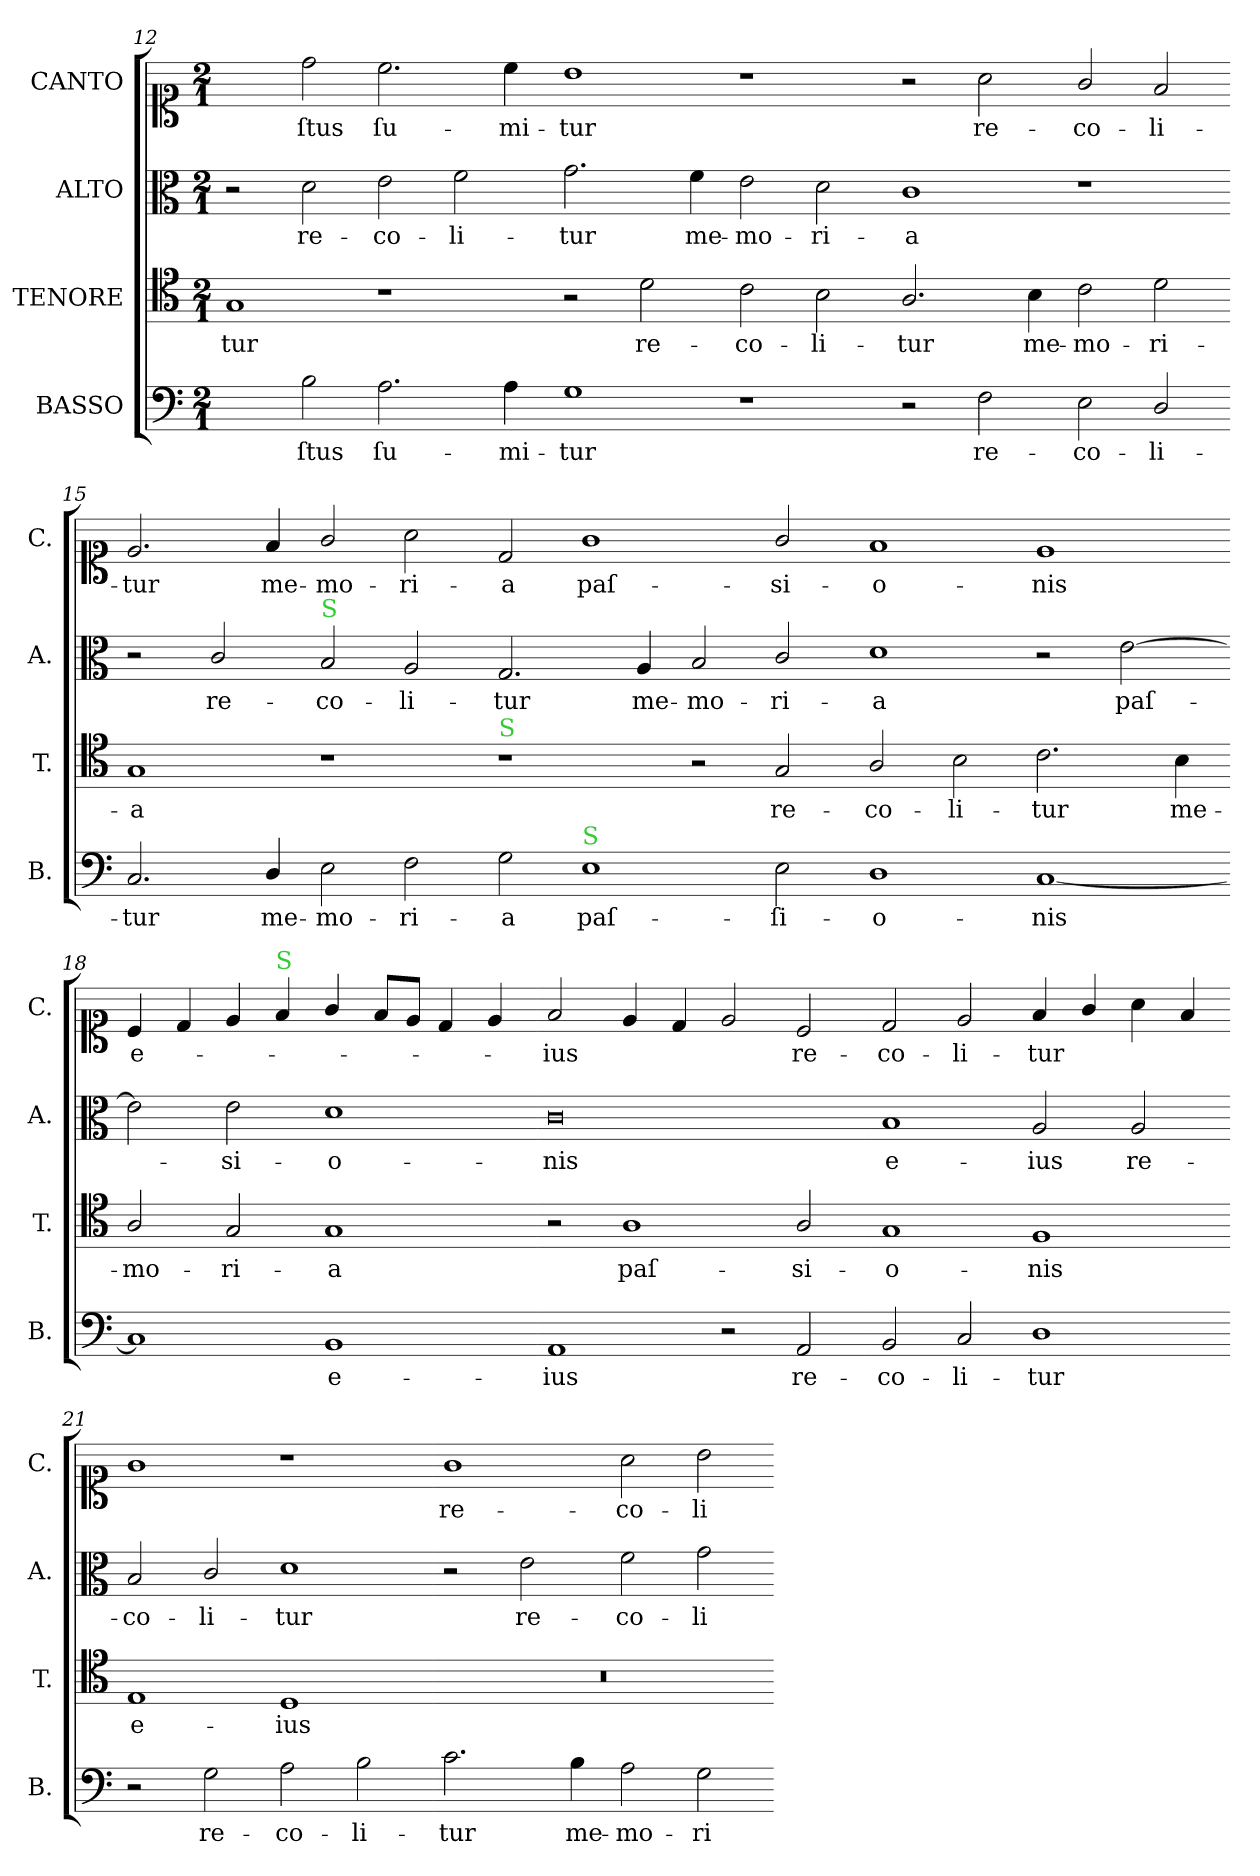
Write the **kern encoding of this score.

**kern	**text	**kern	**text	**kern	**text	**kern	**text
*part4	*part4	*part3	*part3	*part2	*part2	*part1	*part1
*staff4	*staff4	*staff3	*staff3	*staff2	*staff2	*staff1	*staff1
*I"BASSO	*	*I"TENORE	*	*I"ALTO	*	*I"CANTO	*
*I'B.	*	*I'T.	*	*I'A.	*	*I'C.	*
*clefF4	*	*clefC4	*	*clefC3	*	*clefC1	*
*k[]	*	*k[]	*	*k[]	*	*k[]	*
*C:	*	*C:	*	*C:	*	*C:	*
*M2/1	*	*M2/1	*	*M2/1	*	*M2/1	*
=12	=12	=12	=12	=12	=12	=12	=12
2ryy	.	1G	-tur	2r	.	2ryy	.
!	!	!	!	!	!	!	!LO:LY:i
2B\	-ſtus	.	.	2d\	re-	2dd\	-ſtus
!	!	!	!	!	!	!	!LO:LY:i
2.A\	ſu-	1r	.	2e\	-co-	2.cc\	ſu-
.	.	.	.	2f\	-li-	.	.
!	!	!	!	!	!	!	!LO:LY:i
4A\	-mi-	.	.	.	.	4cc\	-mi-
=13-	=13-	=13-	=13-	=13-	=13-	=13-	=13-
!	!	!	!	!	!	!	!LO:LY:i
1G	-tur	2r	.	2.g\	-tur	1b	-tur
.	.	2d\	re-	.	.	.	.
.	.	.	.	4f\	me-	.	.
1r	.	2c\	-co-	2e\	-mo-	1r	.
.	.	2B\	-li-	2d\	-ri-	.	.
=14-	=14-	=14-	=14-	=14-	=14-	=14-	=14-
2r	.	2.A/	-tur	1c	-a	2r	.
2F\	re-	.	.	.	.	2a\	re-
.	.	4B\	me-	.	.	.	.
2E\	-co-	2c\	-mo-	1r	.	2g/	-co-
2D/	-li-	2d\	-ri-	.	.	2f/	-li-
=15-	=15-	=15-	=15-	=15-	=15-	=15-	=15-
2.C/	-tur	1G	-a	2r	.	2.e/	-tur
!	!	!	!	!	!LO:LY:i	!	!
.	.	.	.	2c/	re-	.	.
4D/	me-	.	.	.	.	4f/	me-
!	!	!	!	!LO:TX:a:color=limegreen:t=S	!	!	!
!	!	!	!	!	!LO:LY:i	!	!
2E\	-mo-	1r	.	2B/	-co-	2g/	-mo-
!	!	!	!	!	!LO:LY:i	!	!
2F\	-ri-	.	.	2A/	-li-	2a\	-ri-
=16-	=16-	=16-	=16-	=16-	=16-	=16-	=16-
!	!	!LO:TX:a:color=limegreen:t=S	!	!	!	!	!
!	!	!	!	!	!LO:LY:i	!	!
2G\	-a	1r	.	2.G/	-tur	2d/	-a
!LO:TX:a:color=limegreen:t=S	!	!	!	!	!	!	!
1E	paſ-	.	.	.	.	1g	paſ-
!	!	!	!	!	!LO:LY:i	!	!
.	.	.	.	4A/	me-	.	.
!	!	!	!	!	!LO:LY:i	!	!
.	.	2r	.	2B/	-mo-	.	.
!	!	!	!LO:LY:i	!	!LO:LY:i	!	!
2E\	-ſi-	2G/	re-	2c/	-ri-	2g/	-si-
=17-	=17-	=17-	=17-	=17-	=17-	=17-	=17-
!	!	!	!LO:LY:i	!	!LO:LY:i	!	!
1D	-o-	2A/	-co-	1d	-a	1f	-o-
!	!	!	!LO:LY:i	!	!	!	!
.	.	2B\	-li-	.	.	.	.
!	!	!	!LO:LY:i	!	!	!	!
[1C	-nis	2.c\	-tur	2r	.	1e	-nis
.	.	.	.	[2e\	paſ-	.	.
!	!	!	!LO:LY:i	!	!	!	!
.	.	4B\	me-	.	.	.	.
=18-	=18-	=18-	=18-	=18-	=18-	=18-	=18-
!	!	!	!LO:LY:i	!	!	!	!
1C]	.	2A/	-mo-	2e\]	.	4c/	e-
.	.	.	.	.	.	4d/	.
!	!	!	!LO:LY:i	!	!	!	!
.	.	2G/	-ri-	2e\	-si-	4e/	.
!	!	!	!	!	!	!LO:TX:a:color=limegreen:t=S	!
.	.	.	.	.	.	4f/	.
!	!	!	!LO:LY:i	!	!	!	!
1BB	e-	1G	-a	1d	-o-	4g/	.
.	.	.	.	.	.	8f/L	.
.	.	.	.	.	.	8e/J	.
.	.	.	.	.	.	4d/	.
.	.	.	.	.	.	4e/	.
=19-	=19-	=19-	=19-	=19-	=19-	=19-	=19-
1AA	-ius	2r	.	0c	-nis	2f/	-ius
.	.	1A	paſ-	.	.	4e/	.
.	.	.	.	.	.	4d/	.
2r	.	.	.	.	.	2e/	.
2AA/	re-	2A/	-si-	.	.	2c/	re-
=20-	=20-	=20-	=20-	=20-	=20-	=20-	=20-
2BB/	-co-	1G	-o-	1B	e-	2d/	-co-
2C/	-li-	.	.	.	.	2e/	-li-
1D	-tur	1F	-nis	2A/	-ius	4f/	-tur
.	.	.	.	.	.	4g/	.
.	.	.	.	2A/	re-	4a\	.
.	.	.	.	.	.	4f/	.
=21-	=21-	=21-	=21-	=21-	=21-	=21-	=21-
2r	.	1E	e-	2B/	-co-	1g	.
!	!LO:LY:i	!	!	!	!	!	!
2G\	re-	.	.	2c/	-li-	.	.
!	!LO:LY:i	!	!	!	!	!	!
2A\	-co-	1D	-ius	1d	-tur	1r	.
!	!LO:LY:i	!	!	!	!	!	!
2B\	-li-	.	.	.	.	.	.
=22-	=22-	=22-	=22-	=22-	=22-	=22-	=22-
!	!LO:LY:i	!	!	!	!	!	!
2.c\	-tur	0r	.	2r	.	1g	re-
.	.	.	.	2e\	re-	.	.
4B\	me-	.	.	.	.	.	.
2A\	-mo-	.	.	2f\	-co-	2a\	-co-
2G\	-ri-	.	.	2g\	-li-	2b\	-li-
=-	=-	=-	=-	=-	=-	=-	=-
*-	*-	*-	*-	*-	*-	*-	*-
